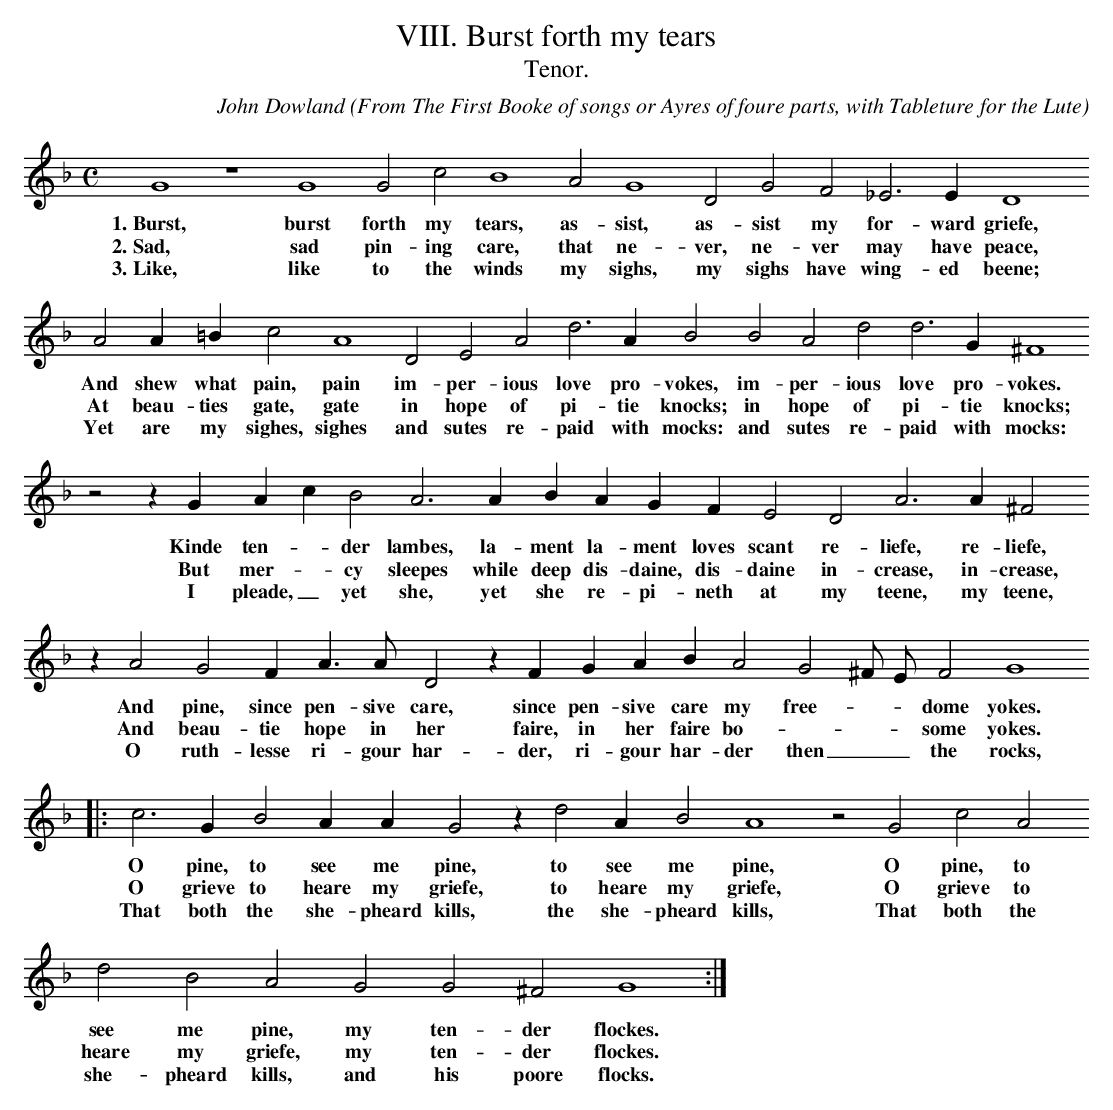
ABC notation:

X:1
T:VIII. Burst forth my tears
T:Tenor.
C: John Dowland
O: From The First Booke of songs or Ayres of foure parts, with Tableture for the Lute
L:1/4
M:C
K:G dor -8va
G4 z4 G4 G2 c2 B4 A2 G4 D2 G2 F2 _E3 E D4
w:1.~Burst, burst forth my tears, as- sist, as- sist my for- ward griefe,
w:2.~Sad, sad pin- ing care, that  ne- ver, ne- ver may have peace,
w:3.~Like, like to the winds my sighs, my sighs have wing- ed beene;
A2 A =B c2 A4 D2 E2 A2 d3 A B2 B2 A2 d2 d3 G ^F4
w:And shew what pain, pain im- per- ious love pro- vokes, im- per- ious love pro- vokes.
w:At beau- ties gate, gate in hope of pi- tie knocks; in hope of pi- tie knocks;
w:Yet are my sighes, sighes and sutes re- paid with mocks: and sutes re- paid with mocks:
z2 z G A c B2 A3 A B A G F E2 D2 A3 A ^F2
w:Kinde ten- * der lambes, la- ment la- ment loves scant re- liefe, re- liefe,
w:But mer- * cy sleepes  while deep dis- daine, dis- daine in- crease, in- crease,
w:I pleade, _ yet she, yet she re- pi- neth at my teene, my teene,
z A2 G2 F A > A D2 z F G A B A2 G2 ^F/ E/ F2 G4
w:And pine, since pen- sive care, since pen- sive care my free- * _ dome yokes.
w:And beau- tie hope in her faire, in her faire bo- * _ _ some yokes.
w:O ruth- lesse ri- gour har- der, ri- gour har- der then _ _ the rocks,
|: c3 G B2 A A G2 z d2 A B2 A4 z2 G2 c2 A2 d2 B2 A2 G2 G2 ^F2 G4 :|
w:O pine, to see me pine, to see me pine, O pine, to see me pine,  my ten- der flockes.
w:O grieve to heare my griefe, to heare my griefe, O grieve to heare my griefe,   my ten- der flockes.
w:That both the she- pheard kills, the she- pheard kills, That both the she- pheard kills, and his poore flocks.
